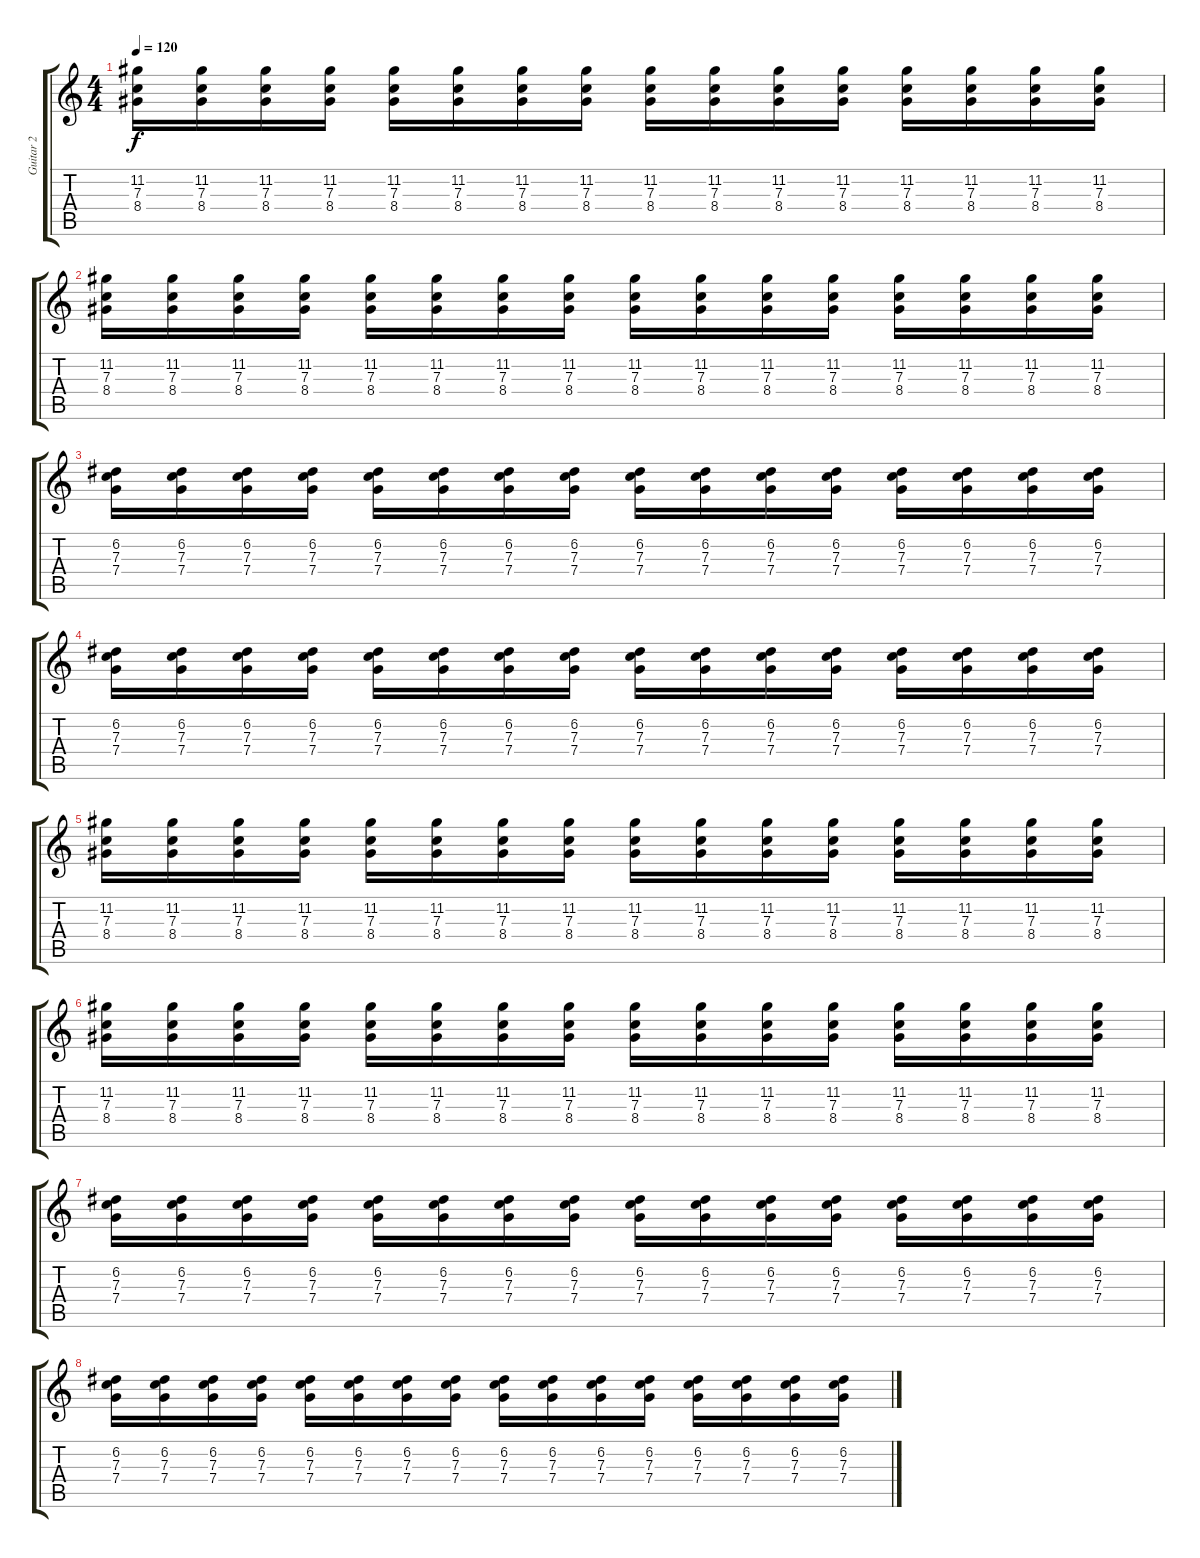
\track ("Guitar 2" "Guitar 2") {instrument distortionguitar}
\staff {score tabs}
\tuning (D4 A3 F3 C3 G2 C2) {hide}
\ts (4 4)
\tempo 120
\clef g2
\ks c
(11.2 7.3 8.4).16{dy f} (11.2 7.3 8.4).16 (11.2 7.3 8.4).16 (11.2 7.3 8.4).16 (11.2 7.3 8.4).16 (11.2 7.3 8.4).16 (11.2 7.3 8.4).16 (11.2 7.3 8.4).16 (11.2 7.3 8.4).16 (11.2 7.3 8.4).16 (11.2 7.3 8.4).16 (11.2 7.3 8.4).16 (11.2 7.3 8.4).16 (11.2 7.3 8.4).16 (11.2 7.3 8.4).16 (11.2 7.3 8.4).16 |
(11.2 7.3 8.4).16 (11.2 7.3 8.4).16 (11.2 7.3 8.4).16 (11.2 7.3 8.4).16 (11.2 7.3 8.4).16 (11.2 7.3 8.4).16 (11.2 7.3 8.4).16 (11.2 7.3 8.4).16 (11.2 7.3 8.4).16 (11.2 7.3 8.4).16 (11.2 7.3 8.4).16 (11.2 7.3 8.4).16 (11.2 7.3 8.4).16 (11.2 7.3 8.4).16 (11.2 7.3 8.4).16 (11.2 7.3 8.4).16 |
(6.2 7.3 7.4).16 (6.2 7.3 7.4).16 (6.2 7.3 7.4).16 (6.2 7.3 7.4).16 (6.2 7.3 7.4).16 (6.2 7.3 7.4).16 (6.2 7.3 7.4).16 (6.2 7.3 7.4).16 (6.2 7.3 7.4).16 (6.2 7.3 7.4).16 (6.2 7.3 7.4).16 (6.2 7.3 7.4).16 (6.2 7.3 7.4).16 (6.2 7.3 7.4).16 (6.2 7.3 7.4).16 (6.2 7.3 7.4).16 |
(6.2 7.3 7.4).16 (6.2 7.3 7.4).16 (6.2 7.3 7.4).16 (6.2 7.3 7.4).16 (6.2 7.3 7.4).16 (6.2 7.3 7.4).16 (6.2 7.3 7.4).16 (6.2 7.3 7.4).16 (6.2 7.3 7.4).16 (6.2 7.3 7.4).16 (6.2 7.3 7.4).16 (6.2 7.3 7.4).16 (6.2 7.3 7.4).16 (6.2 7.3 7.4).16 (6.2 7.3 7.4).16 (6.2 7.3 7.4).16 |
(11.2 7.3 8.4).16 (11.2 7.3 8.4).16 (11.2 7.3 8.4).16 (11.2 7.3 8.4).16 (11.2 7.3 8.4).16 (11.2 7.3 8.4).16 (11.2 7.3 8.4).16 (11.2 7.3 8.4).16 (11.2 7.3 8.4).16 (11.2 7.3 8.4).16 (11.2 7.3 8.4).16 (11.2 7.3 8.4).16 (11.2 7.3 8.4).16 (11.2 7.3 8.4).16 (11.2 7.3 8.4).16 (11.2 7.3 8.4).16 |
(11.2 7.3 8.4).16 (11.2 7.3 8.4).16 (11.2 7.3 8.4).16 (11.2 7.3 8.4).16 (11.2 7.3 8.4).16 (11.2 7.3 8.4).16 (11.2 7.3 8.4).16 (11.2 7.3 8.4).16 (11.2 7.3 8.4).16 (11.2 7.3 8.4).16 (11.2 7.3 8.4).16 (11.2 7.3 8.4).16 (11.2 7.3 8.4).16 (11.2 7.3 8.4).16 (11.2 7.3 8.4).16 (11.2 7.3 8.4).16 |
(6.2 7.3 7.4).16 (6.2 7.3 7.4).16 (6.2 7.3 7.4).16 (6.2 7.3 7.4).16 (6.2 7.3 7.4).16 (6.2 7.3 7.4).16 (6.2 7.3 7.4).16 (6.2 7.3 7.4).16 (6.2 7.3 7.4).16 (6.2 7.3 7.4).16 (6.2 7.3 7.4).16 (6.2 7.3 7.4).16 (6.2 7.3 7.4).16 (6.2 7.3 7.4).16 (6.2 7.3 7.4).16 (6.2 7.3 7.4).16 |
(6.2 7.3 7.4).16 (6.2 7.3 7.4).16 (6.2 7.3 7.4).16 (6.2 7.3 7.4).16 (6.2 7.3 7.4).16 (6.2 7.3 7.4).16 (6.2 7.3 7.4).16 (6.2 7.3 7.4).16 (6.2 7.3 7.4).16 (6.2 7.3 7.4).16 (6.2 7.3 7.4).16 (6.2 7.3 7.4).16 (6.2 7.3 7.4).16 (6.2 7.3 7.4).16 (6.2 7.3 7.4).16 (6.2 7.3 7.4).16
